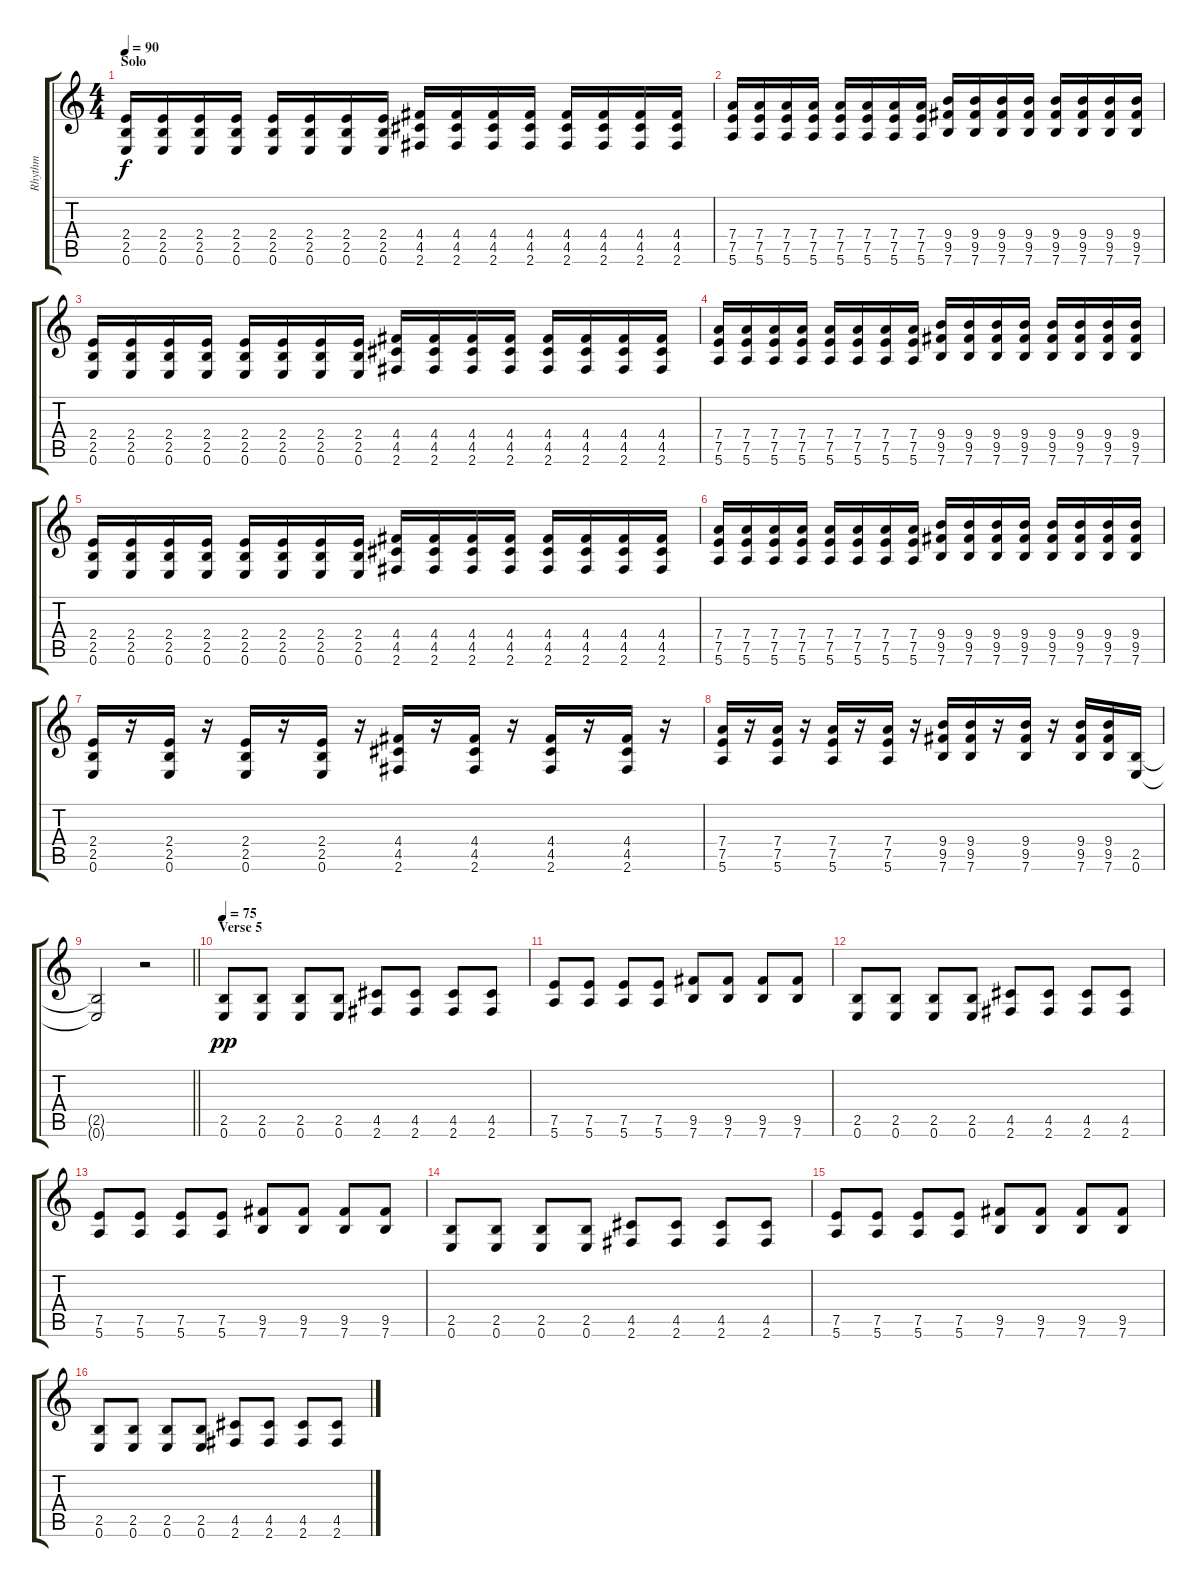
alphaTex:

\track ("Rhythm" "Rhythm") {instrument electricguitarmuted}
\staff {score tabs}
\tuning (E4 B3 G3 D3 A2 E2) {hide}
\ts (4 4)
\section ("" "Solo")
\tempo 90
\clef g2
\ks c
(2.4 2.5 0.6).16{dy f} (2.4 2.5 0.6).16 (2.4 2.5 0.6).16 (2.4 2.5 0.6).16 (2.4 2.5 0.6).16 (2.4 2.5 0.6).16 (2.4 2.5 0.6).16 (2.4 2.5 0.6).16 (4.4 4.5 2.6).16 (4.4 4.5 2.6).16 (4.4 4.5 2.6).16 (4.4 4.5 2.6).16 (4.4 4.5 2.6).16 (4.4 4.5 2.6).16 (4.4 4.5 2.6).16 (4.4 4.5 2.6).16 |
(7.4 7.5 5.6).16 (7.4 7.5 5.6).16 (7.4 7.5 5.6).16 (7.4 7.5 5.6).16 (7.4 7.5 5.6).16 (7.4 7.5 5.6).16 (7.4 7.5 5.6).16 (7.4 7.5 5.6).16 (9.4 9.5 7.6).16 (9.4 9.5 7.6).16 (9.4 9.5 7.6).16 (9.4 9.5 7.6).16 (9.4 9.5 7.6).16 (9.4 9.5 7.6).16 (9.4 9.5 7.6).16 (9.4 9.5 7.6).16 |
(2.4 2.5 0.6).16 (2.4 2.5 0.6).16 (2.4 2.5 0.6).16 (2.4 2.5 0.6).16 (2.4 2.5 0.6).16 (2.4 2.5 0.6).16 (2.4 2.5 0.6).16 (2.4 2.5 0.6).16 (4.4 4.5 2.6).16 (4.4 4.5 2.6).16 (4.4 4.5 2.6).16 (4.4 4.5 2.6).16 (4.4 4.5 2.6).16 (4.4 4.5 2.6).16 (4.4 4.5 2.6).16 (4.4 4.5 2.6).16 |
(7.4 7.5 5.6).16 (7.4 7.5 5.6).16 (7.4 7.5 5.6).16 (7.4 7.5 5.6).16 (7.4 7.5 5.6).16 (7.4 7.5 5.6).16 (7.4 7.5 5.6).16 (7.4 7.5 5.6).16 (9.4 9.5 7.6).16 (9.4 9.5 7.6).16 (9.4 9.5 7.6).16 (9.4 9.5 7.6).16 (9.4 9.5 7.6).16 (9.4 9.5 7.6).16 (9.4 9.5 7.6).16 (9.4 9.5 7.6).16 |
(2.4 2.5 0.6).16 (2.4 2.5 0.6).16 (2.4 2.5 0.6).16 (2.4 2.5 0.6).16 (2.4 2.5 0.6).16 (2.4 2.5 0.6).16 (2.4 2.5 0.6).16 (2.4 2.5 0.6).16 (4.4 4.5 2.6).16 (4.4 4.5 2.6).16 (4.4 4.5 2.6).16 (4.4 4.5 2.6).16 (4.4 4.5 2.6).16 (4.4 4.5 2.6).16 (4.4 4.5 2.6).16 (4.4 4.5 2.6).16 |
(7.4 7.5 5.6).16 (7.4 7.5 5.6).16 (7.4 7.5 5.6).16 (7.4 7.5 5.6).16 (7.4 7.5 5.6).16 (7.4 7.5 5.6).16 (7.4 7.5 5.6).16 (7.4 7.5 5.6).16 (9.4 9.5 7.6).16 (9.4 9.5 7.6).16 (9.4 9.5 7.6).16 (9.4 9.5 7.6).16 (9.4 9.5 7.6).16 (9.4 9.5 7.6).16 (9.4 9.5 7.6).16 (9.4 9.5 7.6).16 |
(2.4 2.5 0.6).16 r.16 (2.4 2.5 0.6).16 r.16 (2.4 2.5 0.6).16 r.16 (2.4 2.5 0.6).16 r.16 (4.4 4.5 2.6).16 r.16 (4.4 4.5 2.6).16 r.16 (4.4 4.5 2.6).16 r.16 (4.4 4.5 2.6).16 r.16 |
(7.4 7.5 5.6).16 r.16 (7.4 7.5 5.6).16 r.16 (7.4 7.5 5.6).16 r.16 (7.4 7.5 5.6).16 r.16 (9.4 9.5 7.6).16 (9.4 9.5 7.6).16 r.16 (9.4 9.5 7.6).16 r.16 (9.4 9.5 7.6).16 (9.4 9.5 7.6).16 (2.5 0.6).16 |
\barLineRight lightlight
(2.5{t} 0.6{t}).2 r.2 |
\section ("" "Verse 5")
\tempo 75
(2.5 0.6).8{dy pp} (2.5 0.6).8 (2.5 0.6).8 (2.5 0.6).8 (4.5 2.6).8 (4.5 2.6).8 (4.5 2.6).8 (4.5 2.6).8 |
(7.5 5.6).8 (7.5 5.6).8 (7.5 5.6).8 (7.5 5.6).8 (9.5 7.6).8 (9.5 7.6).8 (9.5 7.6).8 (9.5 7.6).8 |
(2.5 0.6).8 (2.5 0.6).8 (2.5 0.6).8 (2.5 0.6).8 (4.5 2.6).8 (4.5 2.6).8 (4.5 2.6).8 (4.5 2.6).8 |
(7.5 5.6).8 (7.5 5.6).8 (7.5 5.6).8 (7.5 5.6).8 (9.5 7.6).8 (9.5 7.6).8 (9.5 7.6).8 (9.5 7.6).8 |
(2.5 0.6).8 (2.5 0.6).8 (2.5 0.6).8 (2.5 0.6).8 (4.5 2.6).8 (4.5 2.6).8 (4.5 2.6).8 (4.5 2.6).8 |
(7.5 5.6).8 (7.5 5.6).8 (7.5 5.6).8 (7.5 5.6).8 (9.5 7.6).8 (9.5 7.6).8 (9.5 7.6).8 (9.5 7.6).8 |
(2.5 0.6).8 (2.5 0.6).8 (2.5 0.6).8 (2.5 0.6).8 (4.5 2.6).8 (4.5 2.6).8 (4.5 2.6).8 (4.5 2.6).8
